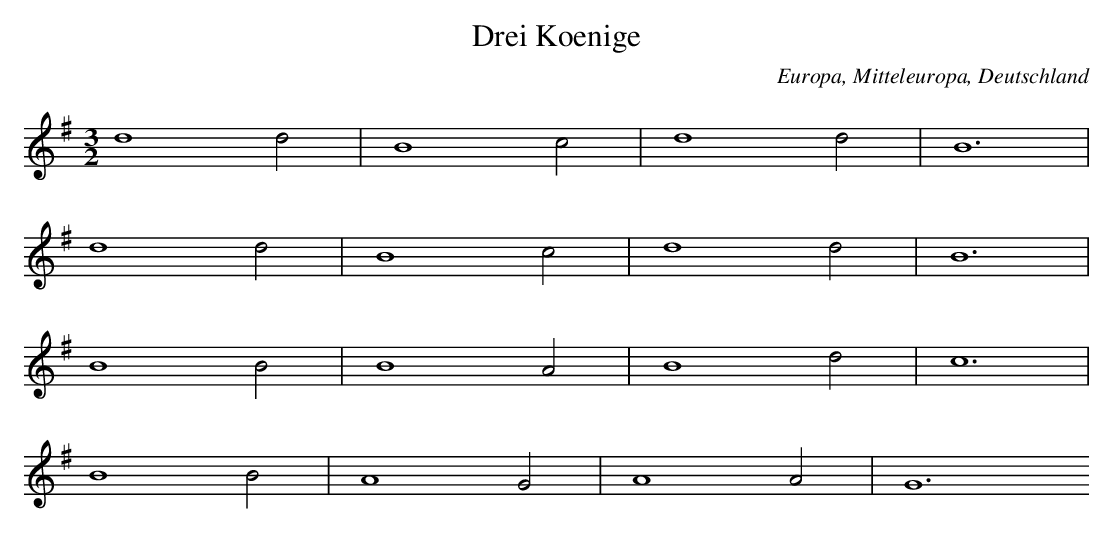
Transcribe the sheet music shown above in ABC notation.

X:1
T: Drei Koenige
O: Europa, Mitteleuropa, Deutschland
M: 3/2
L: 1/2
K: G
d2d | B2c | d2d | B3 |
d2d | B2c | d2d | B3 |
B2B | B2A | B2d | c3 |
B2B | A2G | A2A | G3
